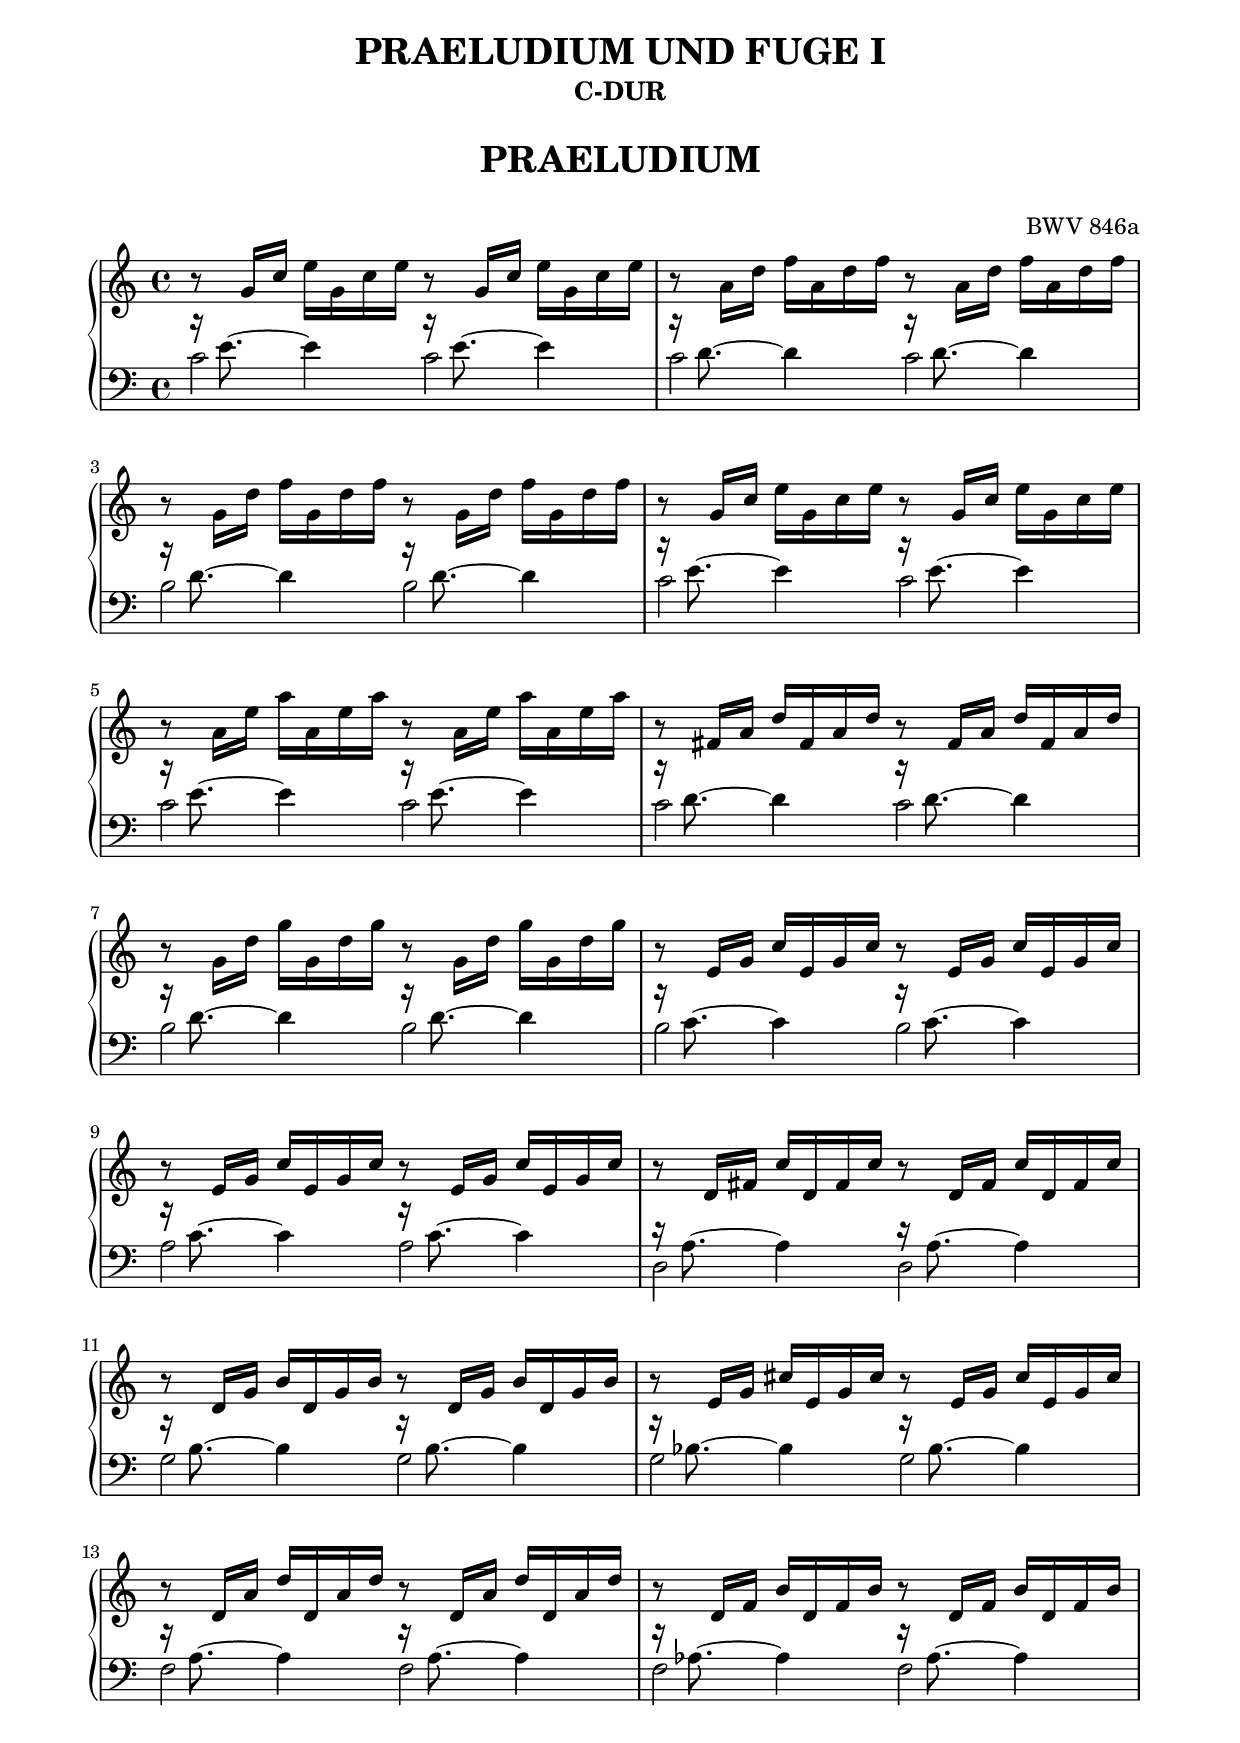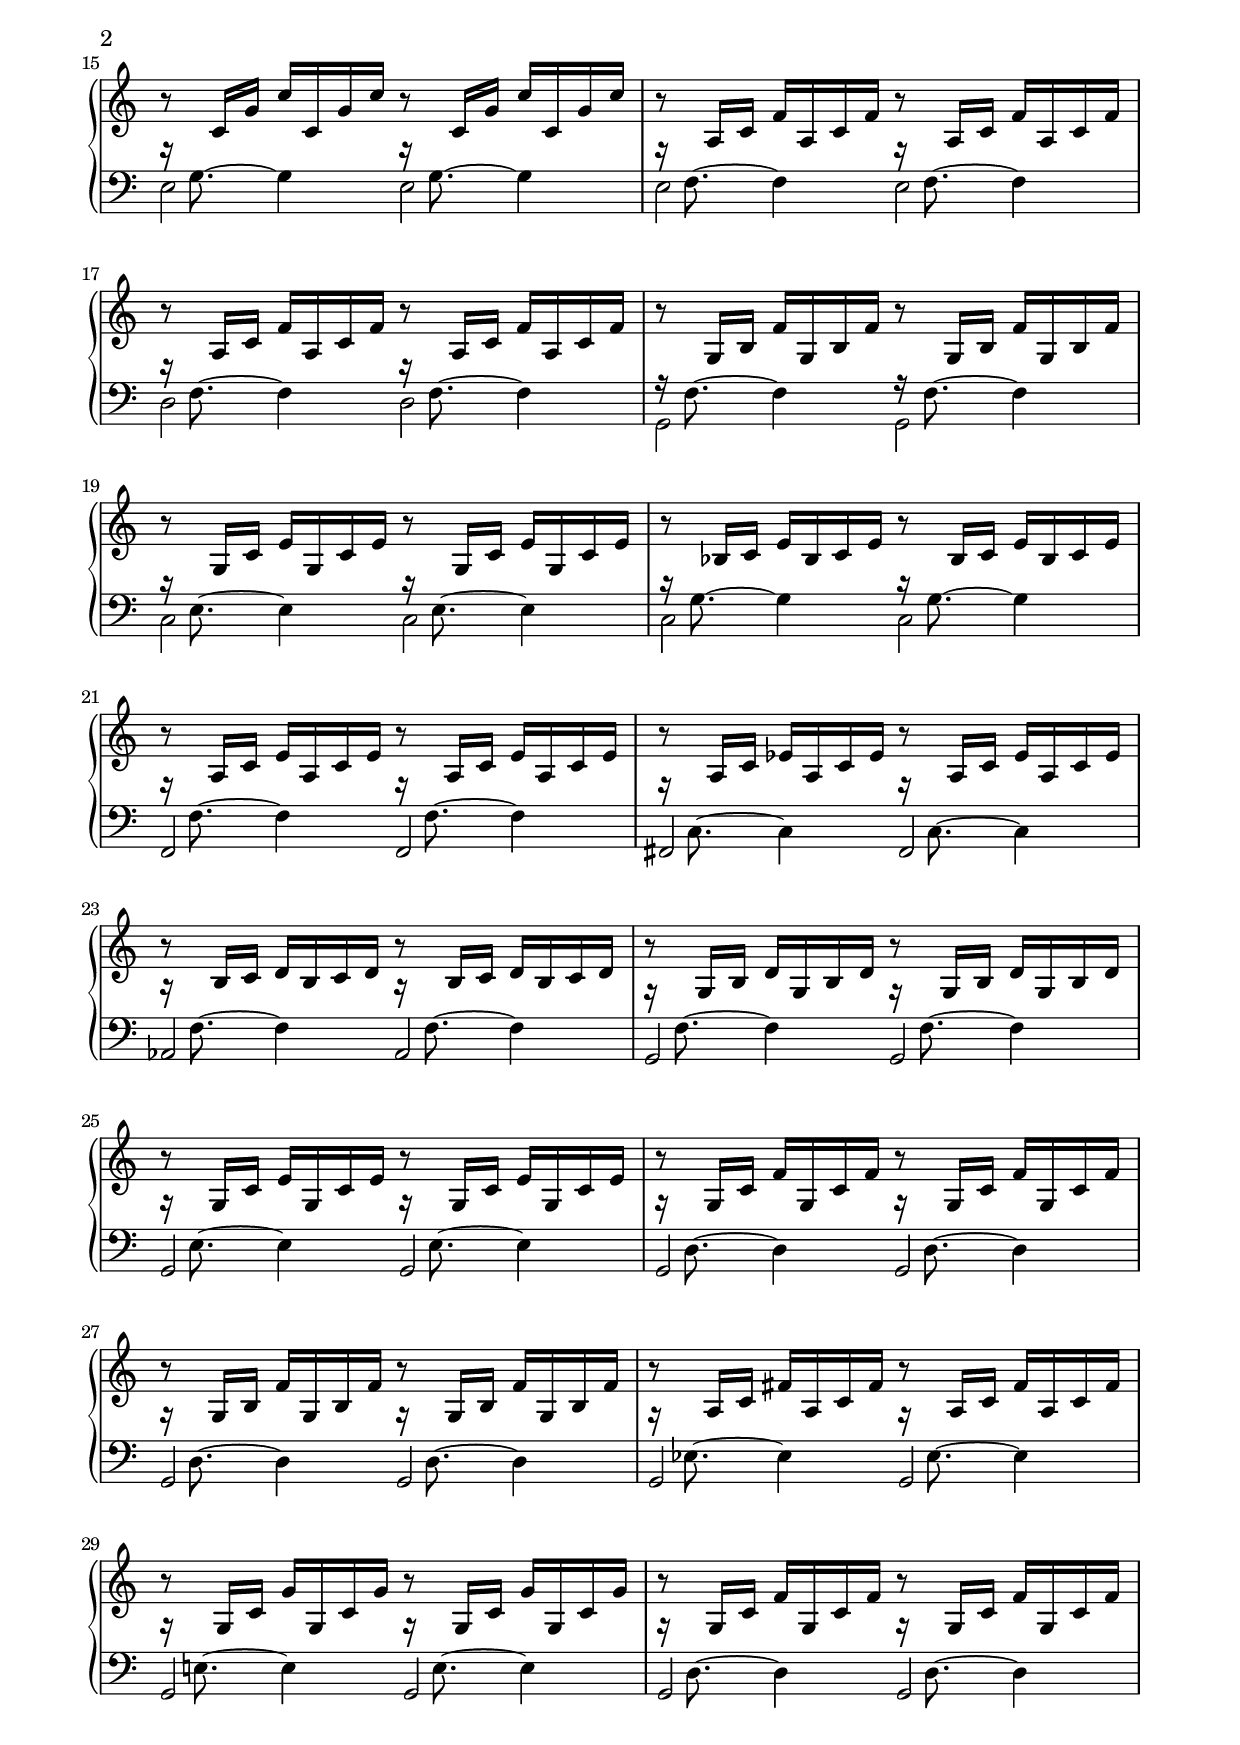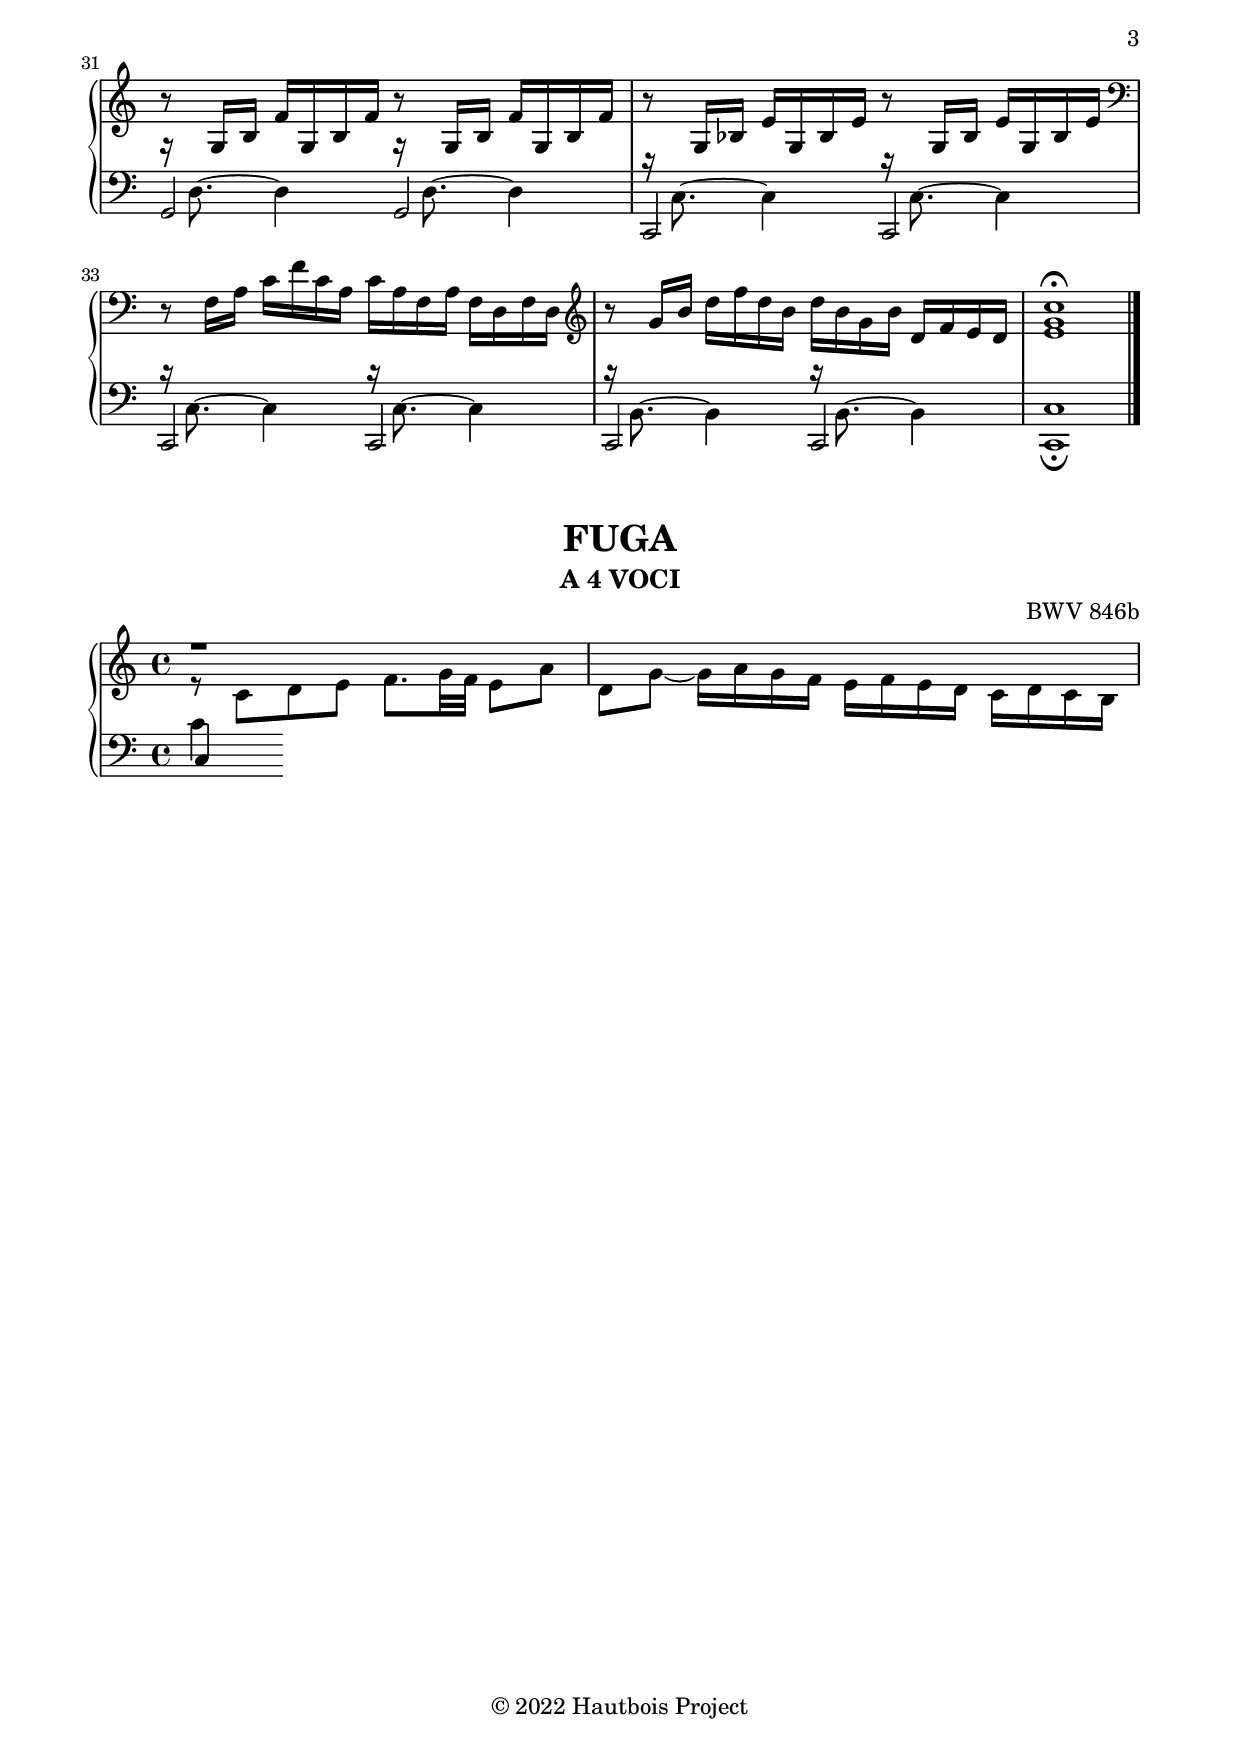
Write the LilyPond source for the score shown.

%! Title: Das Wohltemperierte Klavier I, BWV 846-869
%! Subtitle: Praeludium und Fuge I, BWV 846
%! Subsubtitle:
%! Type: raw
%! Status: working
%! Remark:

\version "2.22.1"
%% Generated by lilypond-book
%% Options: [exampleindent=10.16\mm,indent=0\mm,line-width=14.5\cm,noragged-right,papersize=a5,quote]
%\include "lilypond-book-preamble.ly"
\include "italiano.ly"

%****************************************************************
% Start cut-&-pastable-section

%****************************************************************

\paper {
  % Set paper
  #(set-paper-size "a4")
  indent = 0\mm
  line-width = 18\cm
  ragged-right = ##f
  line-width = #(- line-width (* mm 3.000000) (* mm 1))
  print-all-headers = ##t
}

\layout {
  
}

%*****************************************
% Set Header Global
%*****************************************

\header {
  title = "PRAELUDIUM UND FUGE I"
  subtitle = "C-DUR"
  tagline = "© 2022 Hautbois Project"
}
\markup { \vspace #1 }

%*****************************************
% Start Voice
% Write the voices here
%*****************************************
MyMeter = \time 4/4
MyKey = \key do \major
PieceNamePrelude = "PRAELUDIUM"
PieceNameFugue = "FUGA"
FugueName = "A 4 VOCI"
MyOpusA = "BWV 846a"
MyOpusB = "BWV 846b"

PreludeVoiceI = \relative sol' {
  %bar 1 - 4
  r8 sol16 do mi sol, do mi r8 sol,16 do mi sol, do mi |
  r8 la,16 re fa la, re fa r8 la,16 re fa la, re fa |
  r8 sol,16 re' fa sol, re' fa r8 sol,16 re' fa sol, re' fa |
  r8 sol,16 do mi sol, do mi r8 sol,16 do mi sol, do mi |
  
  %bar 4 - 8
  r8 la,16 mi' la la, mi' la r8 la,16 mi' la la, mi' la |
  r8 fad,16 la re fad, la re r8 fad,16 la re fad, la re |
  r8 sol,16 re' sol sol, re' sol r8 sol,16 re' sol sol, re' sol |
  r8 mi,16 sol do mi, sol do r8 mi,16 sol do mi, sol do |
  
  %bar 9 - 12
  r8 mi,16 sol do mi, sol do r8 mi,16 sol do mi, sol do |
  r8 re,16 fad do' re, fad do' r8 re,16 fad do' re, fad do' |
  r8 re,16 sol si re, sol si r8 re,16 sol si re, sol si |
  r8 mi,16 sol dod mi, sol dod r8 mi,16 sol dod mi, sol dod |
  
  %bar 13 - 16
  r8 re,16 la' re re, la' re r8 re,16 la' re re, la' re |
  r8 re,16 fa si re, fa si r8 re,16 fa si re, fa si |
  r8 do,16 sol' do do, sol' do r8 do,16 sol' do do, sol' do |
  r8 la,16 do fa la, do fa r8 la,16 do fa la, do fa |
  
  %bar 17 - 20
  r8 la,16 do fa la, do fa r8 la,16 do fa la, do fa |
  r8 sol,16 si fa' sol, si fa' r8 sol,16 si fa' sol, si fa' |
  r8 sol,16 do mi sol, do mi r8 sol,16 do mi sol, do mi |
  r8 sib16 do mi sib do mi r8 sib16 do mi sib do mi |
  
  %bar 21 - 24
  r8 la,16 do mi la, do mi r8 la,16 do mi la, do mi |
  r8 la,16 do mib la, do mib r8 la,16 do mib la, do mib |
  % r8 si16 do mib si do mib r8 si16 do mib si do mib |
  r8 si16 do re si do re r8 si16 do re si do re |
  
  %bar 25 - 28
  r8 sol,16 si re sol, si re r8 sol,16 si re sol, si re |
  r8 sol,16 do mi sol, do mi r8 sol,16 do mi sol, do mi |
  r8 sol,16 do fa sol, do fa r8 sol,16 do fa sol, do fa |
  r8 sol,16 si fa' sol, si fa' r8 sol,16 si fa' sol, si fa' |
  
  %bar 29 - 33
  r8 la,16 do fad la, do fad r8 la,16 do fad la, do fad |
  r8 sol,16 do sol' sol, do sol' r8 sol,16 do sol' sol, do sol' |
  r8 sol,16 do fa sol, do fa r8 sol,16 do fa sol, do fa |
  r8 sol,16 si fa' sol, si fa' r8 sol,16 si fa' sol, si fa' |
  r8 sol,16 sib mi sol, sib mi r8 sol,16 sib mi sol, sib mi |
  
  %coda
  \clef "bass" r8 fa,16 la do fa do la do la fa la fa re fa re |
  \clef "treble" r8 sol'16 si re fa re si re si sol si re, fa mi re |
  <mi sol do>1\fermata
  
  \bar "|."
}

PreludeVoiceII = \relative mi' {
  %bar 1 - 4
  \stemDown
  r16 mi8.~ mi4 r16 mi8.~ mi4 |
  r16 re8.~ re4 r16 re8.~ re4 |
  r16 re8.~ re4 r16 re8.~ re4 |
  r16 mi8.~ mi4 r16 mi8.~ mi4 |
  
  %bar 5 - 8
  r16 mi8.~ mi4 r16 mi8.~ mi4 |
  r16 re8.~ re4 r16 re8.~ re4 |
  r16 re8.~ re4 r16 re8.~ re4 |
  r16 do8.~ do4 r16 do8.~ do4 |
  
  %bar 9 - 12
  r16 do8.~ do4 r16 do8.~ do4 |
  r16 la8.~ la4 r16 la8.~ la4 |
  r16 si8.~ si4 r16 si8.~ si4 |
  r16 sib8.~ sib4 r16 sib8.~ sib4 |
  
  %bar 13 - 16
  r16 la8.~ la4 r16 la8.~ la4 |
  r16 lab8.~ lab4 r16 lab8.~ lab4 |
  r16 sol8.~ sol4 r16 sol8.~ sol4 |
  r16 fa8.~ fa4 r16 fa8.~ fa4 |
  
  %bar 17 - 20
  r16 fa8.~ fa4 r16 fa8.~ fa4 |
  r16 fa8.~ fa4 r16 fa8.~ fa4 |
  r16 mi8.~ mi4 r16 mi8.~ mi4 |
  r16 sol8.~ sol4 r16 sol8.~ sol4 |
  
  %bar 21 - 24
  r16 fa8.~ fa4 r16 fa8.~ fa4 |
  r16 do8.~ do4 r16 do8.~ do4 |
  % r16 mib8.~ mib4 r16 mib8.~ mib4 |
  r16 fa8.~ fa4 r16 fa8.~ fa4 |
  
  %bar 25 - 28
  r16 fa8.~ fa4 r16 fa8.~ fa4 |
  r16 mi8.~ mi4 r16 mi8.~ mi4 |
  r16 re8.~ re4 r16 re8.~ re4 |
  r16 re8.~ re4 r16 re8.~ re4 |
  
  %bar 29 - 33
  r16 mib8.~ mib4 r16 mib8.~ mib4 |
  r16 mi!8.~ mi4 r16 mi8.~ mi4 |
  r16 re8.~ re4 r16 re8.~ re4 |
  r16 re8.~ re4 r16 re8.~ re4 |
  r16 do8.~ do4 r16 do8.~ do4 |
  
  %coda
  r16 do8.~ do4 r16 do8.~ do4 |
  r16 si8.~ si4 r16 si8.~ si4 |
  \stemUp
  do1 |
  
  %\bar "|."
}

PreludeVoiceIII = \relative do' {
  %bar 1 - 4
  \stemDown
  do2 do2 | 
  do2 do2 | 
  si2 si2 | 
  do2 do2 |  
  
  %bar 4 - 8
  do2 do2 | 
  do2 do2 | 
  si2 si2 | 
  si2 si2 |
  
  %bar 9 - 12
  la2 la2 |
  re,2 re2 |
  sol2 sol2 |
  sol2 sol2 |
  
  %bar 13 - 16
  fa2 fa2 |
  fa2 fa2 |
  mi2 mi2 |
  mi2 mi2 |
  
  %bar 17 - 20
  re2 re2 |
  sol,2 sol2 |
  do2 do2 |
  do2 do2 |
  
  \stemUp
  %bar 21 - 24
  fa,2 fa2 |
  fad2 fad2 |
  % sol2 sol2 |
  lab2 lab2 |
  
  %bar 25 - 28
  sol2 sol2 |
  sol2 sol2 |
  sol2 sol2 |
  sol2 sol2 |
  
  %bar 29 - 33
  sol2 sol2 |
  sol2 sol2 |
  sol2 sol2 |
  sol2 sol2 |
  do,2 do2 |
  
  %coda
  do2 do2 |
  do2 do2 |
  \stemUp
  do1\fermata |
  
  %\bar "|."
  
}


FugueVoiceI = \relative sol' {
  %bar 1 - 4
  r1
    
  %\bar "|."
}

FugueVoiceII = \relative do' {
  %bar 1 - 4
  r8 do8 re mi fa8. sol32 fa32 mi8 la |
  re, sol~ sol16 la sol fa mi fa mi re do re do si |
    
  %\bar "|."
}

FugueVoiceIII = \relative do {
  %bar 1 - 4
  do4
    
  %\bar "|."
}

FugueVoiceIV = \relative sol {
  %bar 1 - 4
  do4
    
  %\bar "|."
}

%*****************************************
%  Start Header and Score
%*****************************************

%\markup { \vspace #1 }
\score {
  \header {
    title = \PieceNamePrelude
    subtitle = ##f
    opus = \MyOpusA
  }
  \new PianoStaff <<
    \new Staff { 
      \clef "treble" 
      \MyKey
      \MyMeter
        \PreludeVoiceI
    }
    \new Staff { 
      \clef "bass"
      \MyKey
      \MyMeter <<
        \PreludeVoiceII
        \\
        \PreludeVoiceIII
      >>
    }
  >>
}

\markup { \vspace #1 }

\score {
  \header {
    title = \PieceNameFugue
    subtitle = \FugueName
    opus = \MyOpusB
  }
  \new PianoStaff <<
    \new Staff = "up" { 
      \clef "treble" 
      \MyKey
      \MyMeter <<
        \FugueVoiceI
        \\
        \FugueVoiceII
      >>
    }
    \new Staff = "down" { 
      \clef "bass"
      \MyKey
      \MyMeter <<
        \FugueVoiceIII
        \\
        \FugueVoiceIV
      >>
    }
  >>
}